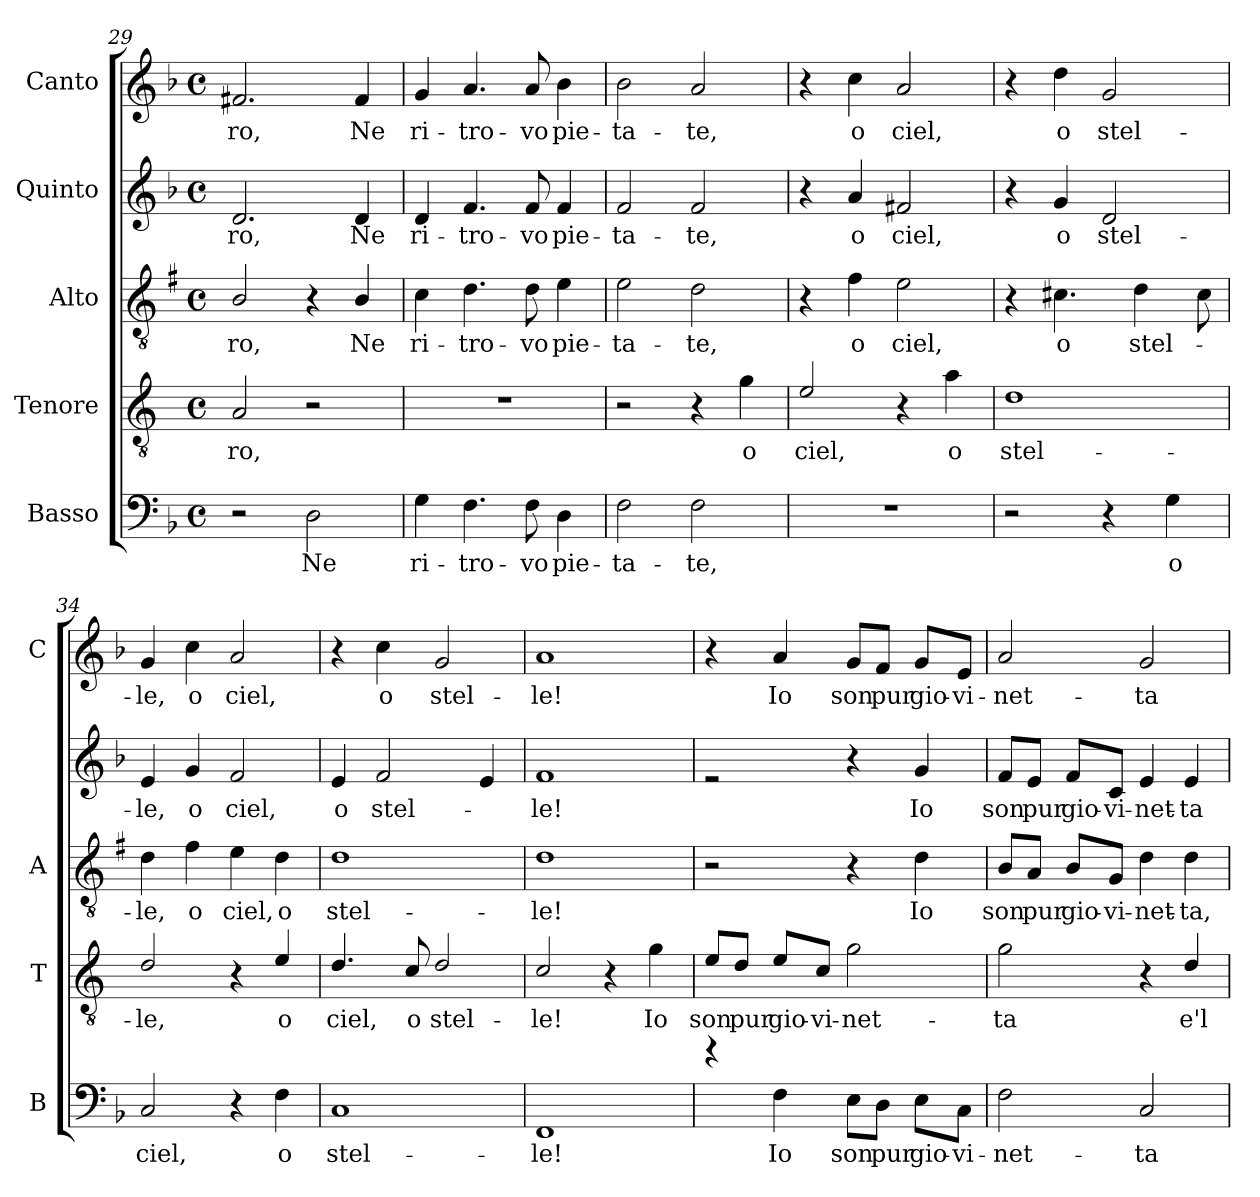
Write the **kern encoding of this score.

**kern	**text	**kern	**text	**kern	**text	**kern	**text	**kern	**text
*part5	*part5	*part4	*part4	*part3	*part3	*part2	*part2	*part1	*part1
*staff5	*staff5	*staff4	*staff4	*staff3	*staff3	*staff2	*staff2	*staff1	*staff1
*I"Basso	*	*I"Tenore	*	*I"Alto	*	*I"Quinto	*	*I"Canto	*
*I'B	*	*I'T	*	*I'A	*	*	*	*I'C	*
*clefF4	*	*clefGv2	*	*clefGv2	*	*clefG2	*	*clefG2	*
*	*	*ITrd4c7	*	*ITrd1c2	*	*	*	*	*
*k[b-]	*	*k[b-]	*	*k[b-]	*	*k[b-]	*	*k[b-]	*
*F:	*	*F:	*	*F:	*	*F:	*	*F:	*
*M4/4	*	*M4/4	*	*M4/4	*	*M4/4	*	*M4/4	*
*met(c)	*	*met(c)	*	*met(c)	*	*met(c)	*	*met(c)	*
=29	=29	=29	=29	=29	=29	=29	=29	=29	=29
!	!	!	!LO:LY:b	!	!LO:LY:b	!	!LO:LY:b	!	!LO:LY:b
2r	.	2D/	-ro,	2A/	-ro,	2.d/	-ro,	2.f#X/	-ro,
!	!LO:LY:b	!	!	!	!	!	!	!	!
2D\	Ne	2r	.	4r	.	.	.	.	.
!	!	!	!	!	!LO:LY:b	!	!LO:LY:b	!	!LO:LY:b
.	.	.	.	4A/	Ne	4d/	Ne	4f#/	Ne
=30	=30	=30	=30	=30	=30	=30	=30	=30	=30
!	!LO:LY:b	!	!	!	!LO:LY:b	!	!LO:LY:b	!	!LO:LY:b
4G\	ri-	1r	.	4B-\	ri-	4d/	ri-	4g/	ri-
!	!LO:LY:b	!	!	!	!LO:LY:b	!	!LO:LY:b	!	!LO:LY:b
4.F\	-tro-	.	.	4.c\	-tro-	4.f/	-tro-	4.a/	-tro-
!	!LO:LY:b	!	!	!	!LO:LY:b	!	!LO:LY:b	!	!LO:LY:b
8F\	-vo	.	.	8c\	-vo	8f/	-vo	8a/	-vo
!	!LO:LY:b	!	!	!	!LO:LY:b	!	!LO:LY:b	!	!LO:LY:b
4D\	pie-	.	.	4d\	pie-	4f/	pie-	4b-\	pie-
=31	=31	=31	=31	=31	=31	=31	=31	=31	=31
!	!LO:LY:b	!	!	!	!LO:LY:b	!	!LO:LY:b	!	!LO:LY:b
2F\	-ta-	2r	.	2d\	-ta-	2f/	-ta-	2b-\	-ta-
!	!LO:LY:b	!	!	!	!LO:LY:b	!	!LO:LY:b	!	!LO:LY:b
2F\	-te,	4r	.	2c\	-te,	2f/	-te,	2a/	-te,
!	!	!	!LO:LY:b	!	!	!	!	!	!
.	.	4c\	o	.	.	.	.	.	.
=32	=32	=32	=32	=32	=32	=32	=32	=32	=32
!	!	!	!LO:LY:b	!	!	!	!	!	!
1r	.	2A/	ciel,	4r	.	4r	.	4r	.
!	!	!	!	!	!LO:LY:b	!	!LO:LY:b	!	!LO:LY:b
.	.	.	.	4e\	o	4a/	o	4cc\	o
!	!	!	!	!	!LO:LY:b	!	!LO:LY:b	!	!LO:LY:b
.	.	4r	.	2d\	ciel,	2f#X/	ciel,	2a/	ciel,
!	!	!	!LO:LY:b	!	!	!	!	!	!
.	.	4d\	o	.	.	.	.	.	.
=33	=33	=33	=33	=33	=33	=33	=33	=33	=33
!	!	!	!LO:LY:b	!	!	!	!	!	!
2r	.	1G	stel-	4r	.	4r	.	4r	.
!	!	!	!	!	!LO:LY:b	!	!LO:LY:b	!	!LO:LY:b
.	.	.	.	4.Bn\	o	4g/	o	4dd\	o
!	!	!	!	!	!	!	!LO:LY:b	!	!LO:LY:b
4r	.	.	.	.	.	2d/	stel-	2g/	stel-
!	!	!	!	!	!LO:LY:b	!	!	!	!
.	.	.	.	4c\	stel-	.	.	.	.
!	!LO:LY:b	!	!	!	!	!	!	!	!
4G\	o	.	.	.	.	.	.	.	.
.	.	.	.	8B\	.	.	.	.	.
!!LO:PB:g=z
=34	=34	=34	=34	=34	=34	=34	=34	=34	=34
!	!LO:LY:b	!	!LO:LY:b	!	!LO:LY:b	!	!LO:LY:b	!	!LO:LY:b
2C/	ciel,	2G/	-le,	4c\	-le,	4e/	-le,	4g/	-le,
!	!	!	!	!	!LO:LY:b	!	!LO:LY:b	!	!LO:LY:b
.	.	.	.	4e\	o	4g/	o	4cc\	o
!	!	!	!	!	!LO:LY:b	!	!LO:LY:b	!	!LO:LY:b
4r	.	4r	.	4d\	ciel,	2f/	ciel,	2a/	ciel,
!	!LO:LY:b	!	!LO:LY:b	!	!LO:LY:b	!	!	!	!
4F\	o	4A/	o	4c\	o	.	.	.	.
=35	=35	=35	=35	=35	=35	=35	=35	=35	=35
!	!LO:LY:b	!	!LO:LY:b	!	!LO:LY:b	!	!LO:LY:b	!	!
1C	stel-	4.G/	ciel,	1c	stel-	4e/	o	4r	.
!	!	!	!	!	!	!	!LO:LY:b	!	!LO:LY:b
.	.	.	.	.	.	2f/	stel-	4cc\	o
!	!	!	!LO:LY:b	!	!	!	!	!	!
.	.	8F/	o	.	.	.	.	.	.
!	!	!	!LO:LY:b	!	!	!	!	!	!LO:LY:b
.	.	2G/	stel-	.	.	.	.	2g/	stel-
.	.	.	.	.	.	4e/	.	.	.
=36	=36	=36	=36	=36	=36	=36	=36	=36	=36
!	!LO:LY:b	!	!LO:LY:b	!	!LO:LY:b	!	!LO:LY:b	!	!LO:LY:b
1FF	-le!	2F/	-le!	1c	-le!	1f	-le!	1a	-le!
.	.	4r	.	.	.	.	.	.	.
!	!	!	!LO:LY:b	!	!	!	!	!	!
.	.	4c\	Io	.	.	.	.	.	.
=37	=37	=37	=37	=37	=37	=37	=37	=37	=37
!	!	!	!LO:LY:b	!	!	!	!	!	!
4rf	.	8A/L	son	2r	.	2rf	.	4r	.
!	!	!	!LO:LY:b	!	!	!	!	!	!
.	.	8G/J	pur	.	.	.	.	.	.
!	!LO:LY:b	!	!LO:LY:b	!	!	!	!	!	!LO:LY:b
4F\	Io	8A/L	gio-	.	.	.	.	4a/	Io
!	!	!	!LO:LY:b	!	!	!	!	!	!
.	.	8F/J	-vi-	.	.	.	.	.	.
!	!LO:LY:b	!	!LO:LY:b	!	!	!	!	!	!LO:LY:b
8E\L	son	2c\	-net-	4r	.	4r	.	8g/L	son
!	!LO:LY:b	!	!	!	!	!	!	!	!LO:LY:b
8D\J	pur	.	.	.	.	.	.	8f/J	pur
!	!LO:LY:b	!	!	!	!LO:LY:b	!	!LO:LY:b	!	!LO:LY:b
8E\L	gio-	.	.	4c\	Io	4g/	Io	8g/L	gio-
!	!LO:LY:b	!	!	!	!	!	!	!	!LO:LY:b
8C\J	-vi-	.	.	.	.	.	.	8e/J	-vi-
=38	=38	=38	=38	=38	=38	=38	=38	=38	=38
!	!LO:LY:b	!	!LO:LY:b	!	!LO:LY:b	!	!LO:LY:b	!	!LO:LY:b
2F\	-net-	2c\	-ta	8A/L	son	8f/L	son	2a/	-net-
!	!	!	!	!	!LO:LY:b	!	!LO:LY:b	!	!
.	.	.	.	8G/J	pur	8e/J	pur	.	.
!	!	!	!	!	!LO:LY:b	!	!LO:LY:b	!	!
.	.	.	.	8A/L	gio-	8f/L	gio-	.	.
!	!	!	!	!	!LO:LY:b	!	!LO:LY:b	!	!
.	.	.	.	8F/J	-vi-	8c/J	-vi-	.	.
!	!LO:LY:b	!	!	!	!LO:LY:b	!	!LO:LY:b	!	!LO:LY:b
2C/	-ta	4r	.	4c\	-net-	4e/	-net-	2g/	-ta
!	!	!	!LO:LY:b	!	!LO:LY:b	!	!LO:LY:b	!	!
.	.	4G/	e'l	4c\	-ta,	4e/	-ta	.	.
=	=	=	=	=	=	=	=	=	=
*-	*-	*-	*-	*-	*-	*-	*-	*-	*-
